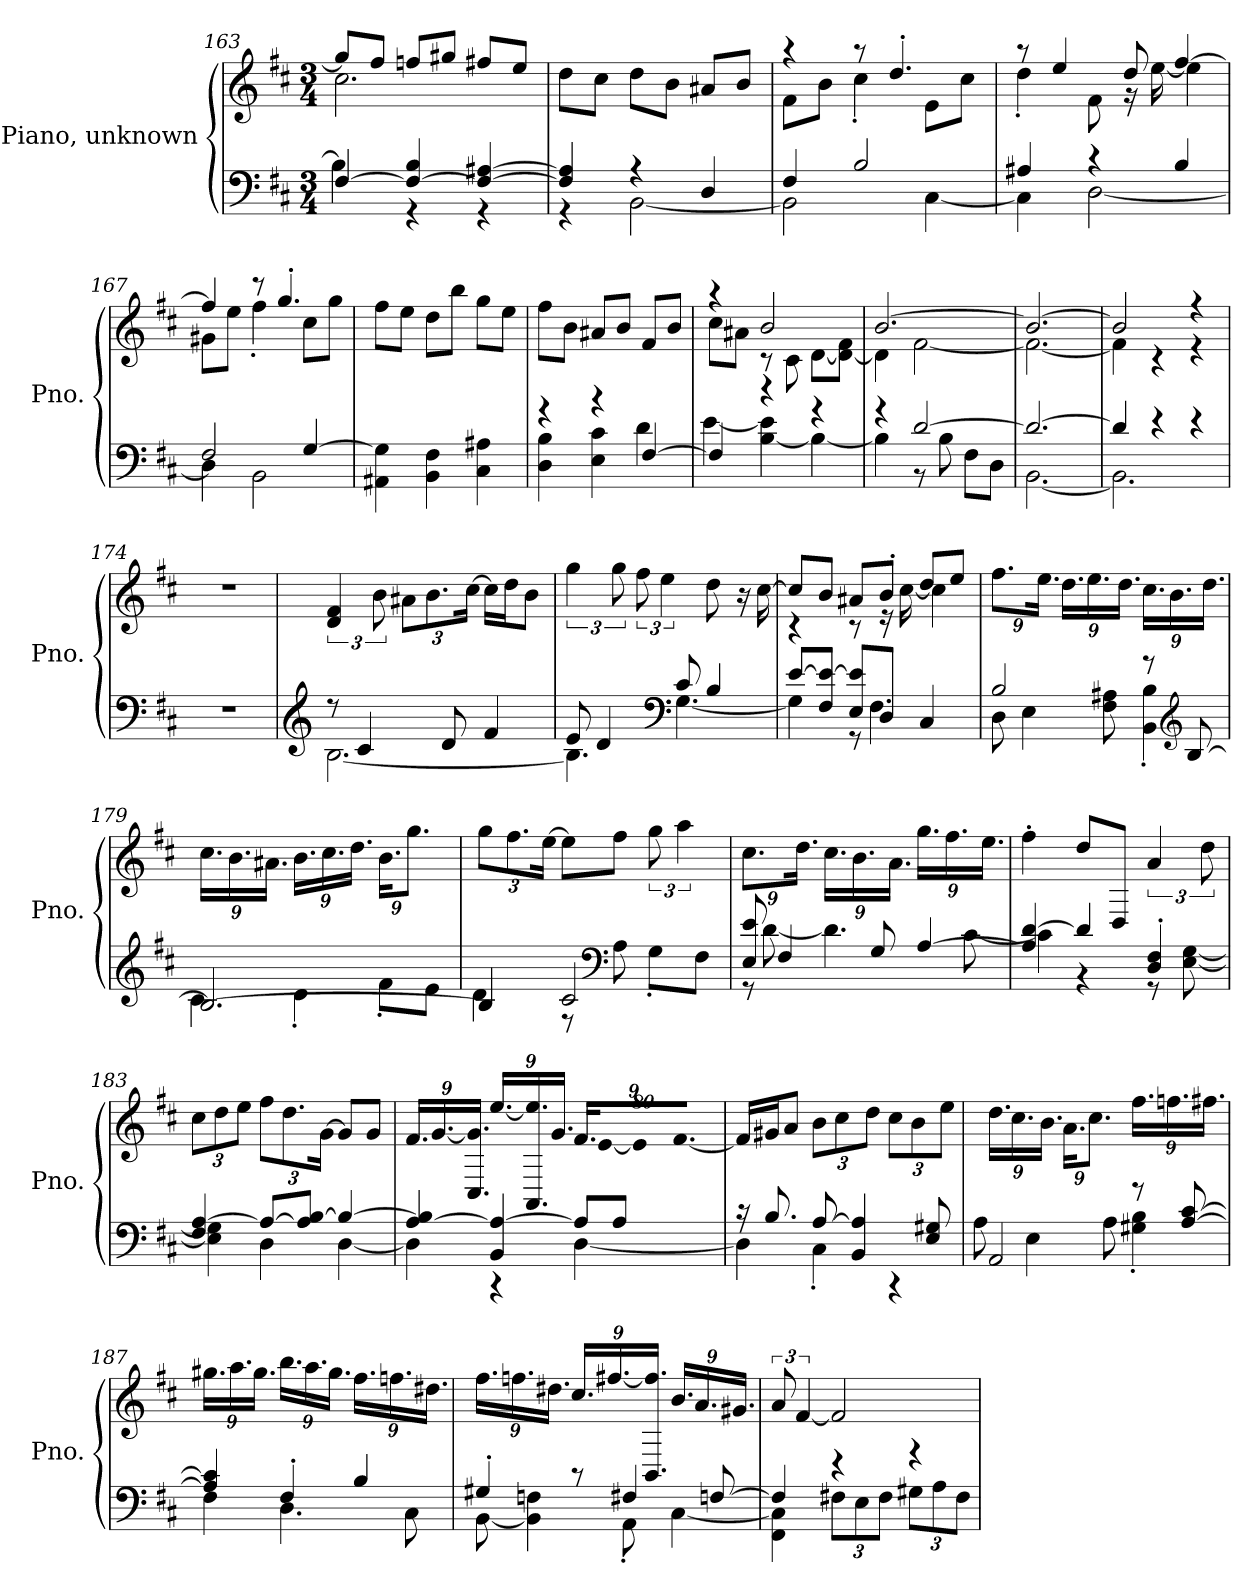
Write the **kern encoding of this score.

**kern	**kern
*part1	*part1
*staff2	*staff1
*I"Piano, unknown	*
*I'Pno.	*
*clefF4	*clefG2
*k[f#c#]	*k[f#c#]
*M3/4	*M3/4
=163	=163
*^	*^
[4F#/	4B\]	8gg#/L]	2.cc#\
.	.	8ff#/J	.
4F#/_ 4B/	4r	8ffn/L	.
.	.	8gg#X/J	.
4F#/_ [4A#X/	4r	8ff#X/L	.
.	.	8ee/J	.
*	*	*v	*v
=164	=164	=164
4F#/] 4A#/]	4r	8dd\L
.	.	8cc#\J
4r	[2BB\	8dd\L
.	.	8b\J
4D/	.	8a#X/L
.	.	8b/J
=165	=165	=165
*	*	*^
4F#/	2BB\]	4r	8f#\L
.	.	.	8b\J
2B/	.	8r	4cc#'\
.	.	4.dd'/	.
.	[4C#\	.	8e\L
.	.	.	8cc#\J
!!LO:LB:g=z	!!
=166	=166	=166	=166
4A#X/	4C#\]	8r	4dd'\
.	.	4ee/	.
4r	[2D\	.	8f#\
.	.	8dd/	16r
.	.	.	[16ee\
4B/	.	[4ff#/	4ee\]
=167	=167	=167	=167
2F#/	4D\]	4ff#/]	8g#X\L
.	.	.	8ee\J
.	2BB\	8r	4ff#'\
.	.	4.gg'/	.
[4G/	.	.	8cc#\L
.	.	.	8gg\J
*v	*v	*	*
*	*v	*v
=168	=168
4AA#X\ 4G\]	8ff#\L
.	8ee\J
4BB\ 4F#\	8dd\L
.	8bb\J
4C#\ 4A#X\	8gg\L
.	8ee\J
=169	=169
*^	*
4r	4D\ 4B\	8ff#\L
.	.	8b\J
4r	4E\ 4c#\	8a#X/L
.	.	8b/J
[4F#/	4d\	8f#/L
.	.	8b/J
=170	=170	=170
*	*	*^
4F#/]	[4e\	4r	8cc#\L
.	.	.	8a#X\J
4r	[4B\ 4e\]	2b/	8r
.	.	.	8c#\
4r	4B\_	.	[8d\L
.	.	.	8d\_ 8f#\J
!!LO:LB:g=z	!!
=171	=171	=171	=171
4r	4B\]	[2.b/	4d\]
[2d/	8r	.	[2f#\
.	8B\	.	.
.	8F#\L	.	.
.	8D\J	.	.
=172	=172	=172	=172
2.d/_	[2.BB\	2.b/_	2.f#\_
=173	=173	=173	=173
4d/]	2.BB\]	2b/]	4f#\]
4r	.	.	4r
4r	.	4r	4r
*v	*v	*	*
*	*v	*v
=174	=174
2.r	2.r
=175	=175
*clefG2	*
*^	*
8r	[2.B\	6d/ 6f#/
4c#/	.	.
.	.	12b\
*	*	*Xbrackettup
.	.	12a#X\L
.	.	12.b\
8d/	.	.
.	.	[24cc#\Jk
4f#/	.	16cc#\LL]
.	.	16dd\J
.	.	8b\J
=176	=176	=176
*	*	*brackettup
8e/	4.B\]	6gg\
4d/	.	.
.	.	12gg\
.	.	12ff#\
.	.	6ee\
*clefF4	*	*
8c#/	[4.G\	.
4B/	.	8dd\
.	.	16r
.	.	[16cc#\
!!LO:PB:g=z
=177	=177	=177
*	*	*^
[8e/L	4G\]	8cc#/L]	4r
8F#/ 8e/_J	.	8b/J	.
8E/ 8e/]L	8r	8a#X/L	8r
8D/J	4.F#\	8b'/J	16r
.	.	.	[16cc#\
4C#/	.	8dd/L	4cc#\]
.	.	8ee/J	.
*	*	*v	*v
=178	=178	=178
*	*	*Xbrackettup
2B/	8D\	9.ff#\L
.	4E\	.
.	.	18.ee\Jk
.	.	18.dd\LL
.	.	18.ee\
.	8F#\ 8A#X\	.
.	.	18.dd\JJ
8r	4BB\' 4B\'	18.cc#\LL
.	.	18.b\
*clefG2	*	*
[8B/	.	.
.	.	18.dd\JJ
=179	=179	=179
2.B/_	4c#\	18.cc#\LL
.	.	18.b\
.	.	18.a#X\JJ
.	4d'\	18.b\LL
.	.	18.cc#\
.	.	18.dd\JJ
.	8f#'\L	18.b\KL
.	.	9.gg\J
.	8e\J	.
!!LO:LB:g=z
=180	=180	=180
4B/]	4d\	12gg\L
.	.	12.ff#\
.	.	[24ee\Jk
2c#/	8r	8ee\L]
*clefF4	*	*
.	8A\	8ff#\J
*	*	*brackettup
.	8G'\L	12gg\
.	.	6aa\
.	8F#\J	.
=181	=181	=181
*	*	*Xbrackettup
8E/ 8e/	8r	9.cc#\L
4F#/	[8d\	.
.	.	18.dd\Jk
.	4.d\]	18.cc#\LL
.	.	18.b\
8G/	.	.
.	.	18.a\JJ
[4A/	.	18.gg\LL
.	.	18.ff#\
.	[8c#\	.
.	.	18.ee\JJ
=182	=182	=182
4A/] [4d/	4c#\]	4ff#'\
4d/]	4r	8dd/L
.	.	8D/J
*	*	*brackettup
4D/' 4F#/'	8r	6a/
.	[8E\ [8G\	.
.	.	12dd\
=183	=183	=183
*	*	*Xbrackettup
4F#/ [4A/	4E\] 4G\]	12cc#\L
.	.	12dd\
.	.	12ee\J
8A/L_	4D\	12ff#\L
.	.	12.dd\
8A/] [8B/J	.	.
.	.	[24g\Jk
4B/_	[4D\	8g/L]
.	.	8g/J
!!LO:LB:g=z
=184	=184	=184
[4A/ 4B/]	4D\]	18.f#/LL
.	.	[18.g/
.	.	18.C#/ 18.g/]JJ
4BB/ 4A/_	4r	[18.ee/LL
.	.	18.AA/ 18.ee/]
.	.	18.g/JJ
8A/L]	[4D\	18.f#/KL
!	!	!LO:N:vis=8
.	.	[640%71e/
8A/J	.	.
!	!	!LO:N:vis=64
.	.	640%9e/KLL]
.	.	[36.f#/JJJ
=185	=185	=185
16r	4D\]	16f#/LL]
8.B/	.	16g#X/J
.	.	8a/J
[8A/	4C#'\	12b\L
.	.	12cc#\
4BB/ 4A/]	.	.
.	.	12dd\J
.	4r	12cc#\L
.	.	12b\
8E/ 8G#X/	.	.
.	.	12ee\J
=186	=186	=186
2AA/	8A\	18.dd\LL
.	.	18.cc#\
.	4E\	.
.	.	18.b\JJ
.	.	18.a\KL
.	.	9.cc#\J
.	8A\	.
8r	4G#X\' 4B\'	18.ff#\LL
.	.	18.ffn\
[8A/ [8c#/	.	.
.	.	18.ff#X\JJ
!!LO:LB:g=z
=187	=187	=187
4A/] 4c#/]	4F#\	18.gg#X\LL
.	.	18.aa\
.	.	18.gg#\JJ
4F#'/	4.D\	18.bb\LL
.	.	18.aa\
.	.	18.gg#\JJ
4B/	.	18.ff#\LL
.	.	18.ffn\
.	8C#\	.
.	.	18.dd#X\JJ
=188	=188	=188
4G#X'/	[8BB\	18.ff#\LL
.	.	18.ffn\
.	4BB\] 4Fn\	.
.	.	18.dd#X\JJ
8r	.	18.cc#/LL
.	.	[18.ff#X/
4F#X/	8AA'\	.
.	.	18.BB/ 18.ff#/]JJ
.	[4C#\	18.b/LL
.	.	18.a/
[8Fn/	.	.
.	.	18.g#X/JJ
=189	=189	=189
*	*	*brackettup
4F/]	4FF#\ 4C#\]	12a/
.	.	[6f#/
*	*Xbrackettup	*
4r	12F#X\L	2f#/]
.	12E\	.
.	12F#\J	.
4r	12G#X\L	.
.	12A\	.
.	12F#\J	.
*v	*v	*
=	=
*-	*-
